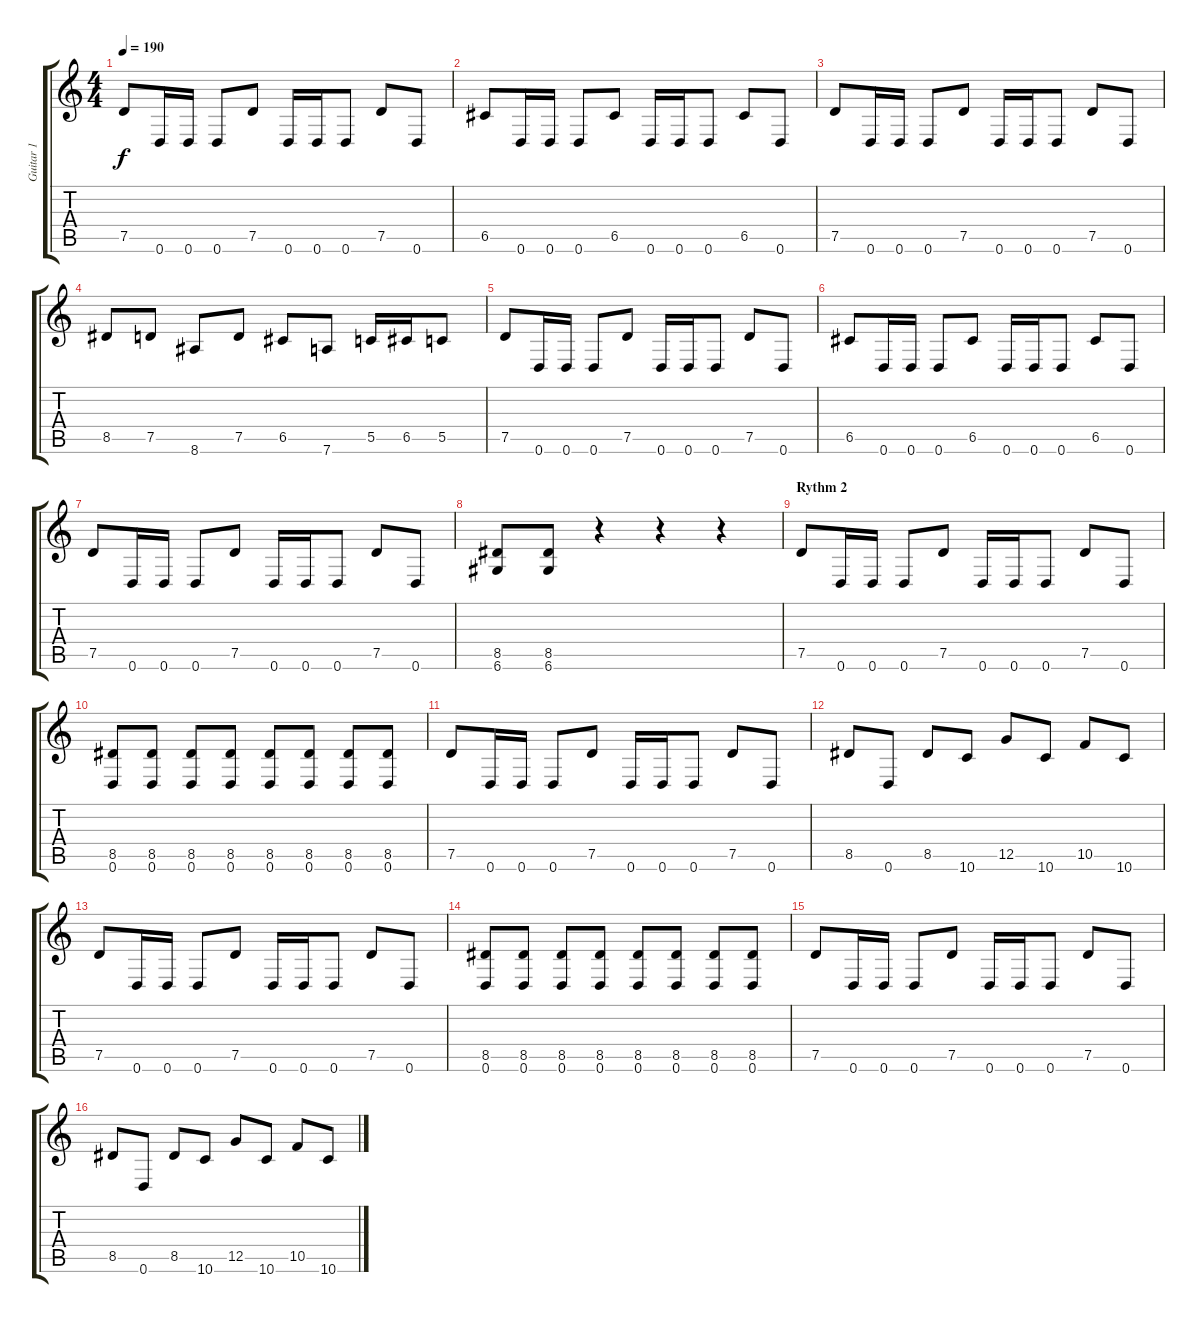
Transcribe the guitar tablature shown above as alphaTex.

\track ("Guitar 1" "Guitar 1") {instrument overdrivenguitar}
\staff {score tabs}
\tuning (G3 D3 F3 C3 G2 D2) {hide}
\ts (4 4)
\tempo 190
\clef g2
\ks c
7.5.8{dy f} 0.6.16 0.6.16 0.6.8 7.5.8 0.6.16 0.6.16 0.6.8 7.5.8 0.6.8 |
6.5.8 0.6.16 0.6.16 0.6.8 6.5.8 0.6.16 0.6.16 0.6.8 6.5.8 0.6.8 |
7.5.8 0.6.16 0.6.16 0.6.8 7.5.8 0.6.16 0.6.16 0.6.8 7.5.8 0.6.8 |
8.5.8 7.5.8 8.6.8 7.5.8 6.5.8 7.6.8 5.5.16 6.5.16 5.5.8 |
7.5.8 0.6.16 0.6.16 0.6.8 7.5.8 0.6.16 0.6.16 0.6.8 7.5.8 0.6.8 |
6.5.8 0.6.16 0.6.16 0.6.8 6.5.8 0.6.16 0.6.16 0.6.8 6.5.8 0.6.8 |
7.5.8 0.6.16 0.6.16 0.6.8 7.5.8 0.6.16 0.6.16 0.6.8 7.5.8 0.6.8 |
(8.5 6.6).8 (8.5 6.6).8 r.4 r.4 r.4 |
\section ("" "Rythm 2")
7.5.8 0.6.16 0.6.16 0.6.8 7.5.8 0.6.16 0.6.16 0.6.8 7.5.8 0.6.8 |
(8.5 0.6).8 (8.5 0.6).8 (8.5 0.6).8 (8.5 0.6).8 (8.5 0.6).8 (8.5 0.6).8 (8.5 0.6).8 (8.5 0.6).8 |
7.5.8 0.6.16 0.6.16 0.6.8 7.5.8 0.6.16 0.6.16 0.6.8 7.5.8 0.6.8 |
8.5.8 0.6.8 8.5.8 10.6.8 12.5.8 10.6.8 10.5.8 10.6.8 |
7.5.8 0.6.16 0.6.16 0.6.8 7.5.8 0.6.16 0.6.16 0.6.8 7.5.8 0.6.8 |
(8.5 0.6).8 (8.5 0.6).8 (8.5 0.6).8 (8.5 0.6).8 (8.5 0.6).8 (8.5 0.6).8 (8.5 0.6).8 (8.5 0.6).8 |
7.5.8 0.6.16 0.6.16 0.6.8 7.5.8 0.6.16 0.6.16 0.6.8 7.5.8 0.6.8 |
8.5.8 0.6.8 8.5.8 10.6.8 12.5.8 10.6.8 10.5.8 10.6.8
